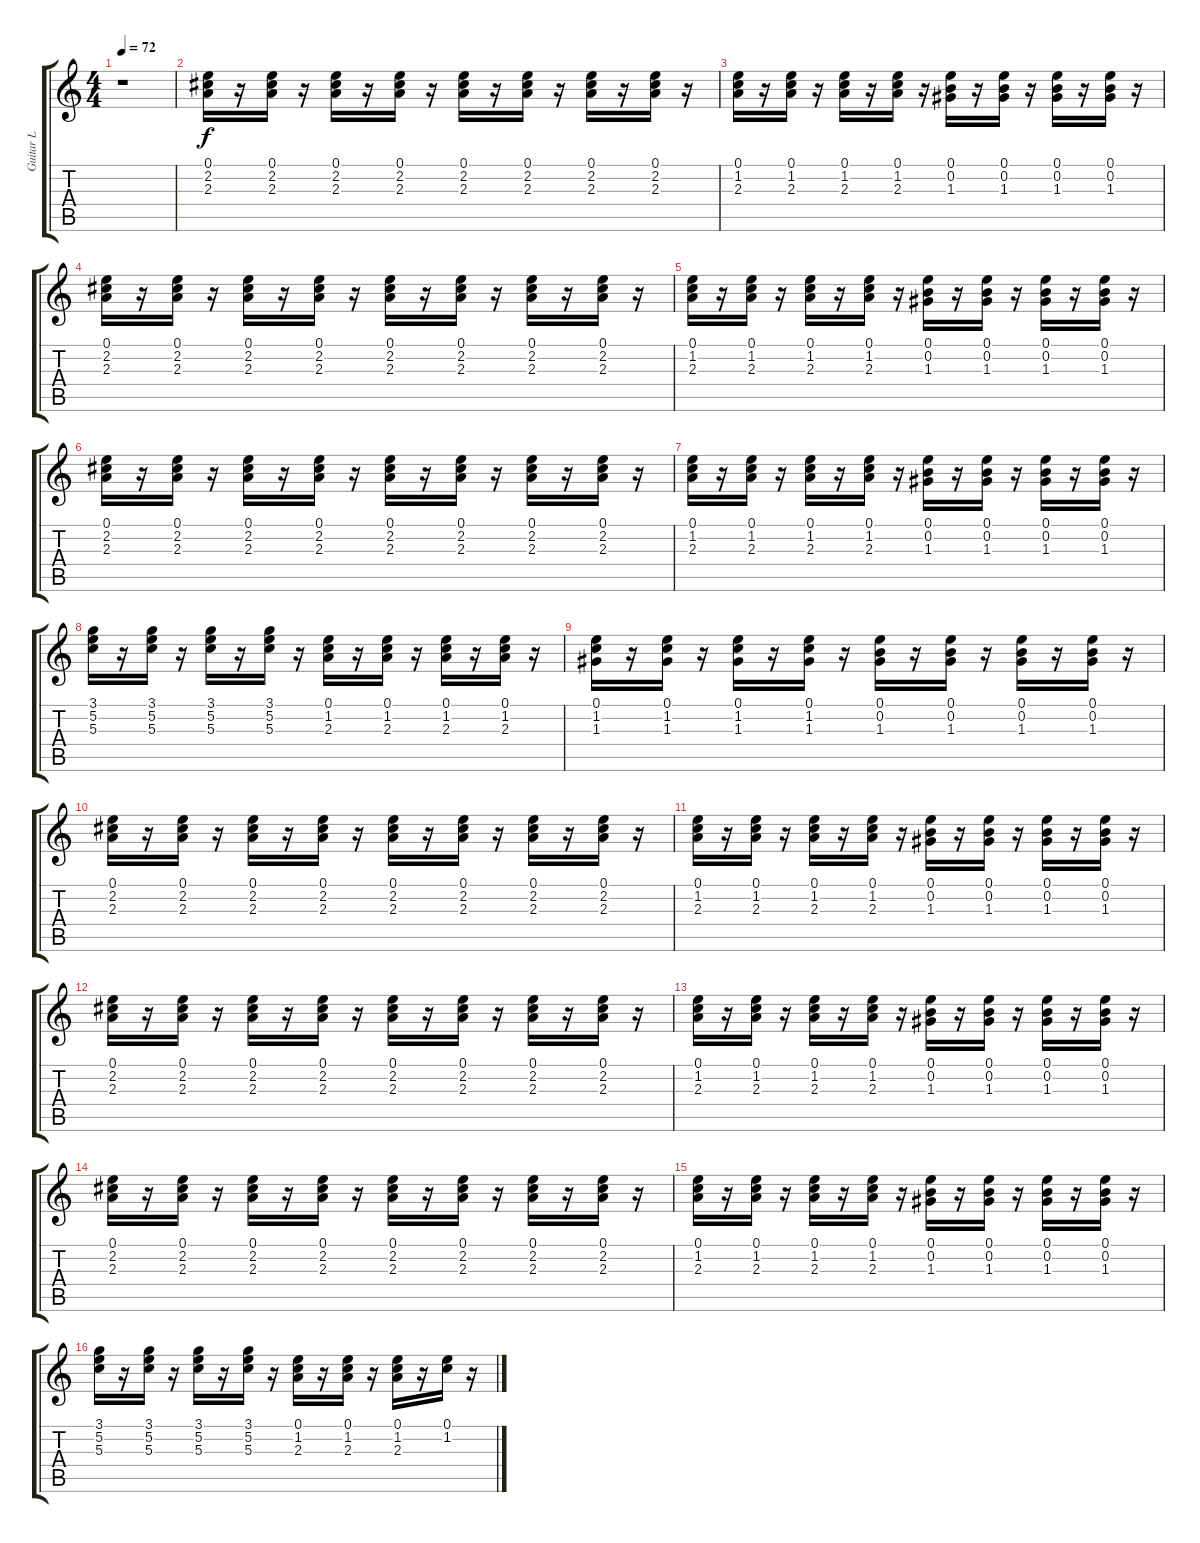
\track ("Guitar L" "Guitar L") {instrument acousticguitarsteel}
\staff {score tabs}
\tuning (E4 B3 G3 D3 A2 E2) {hide}
\ts (4 4)
\tempo 72
\clef g2
\ks c
r.1{dy f instrument acousticguitarsteel} |
(0.1 2.2 2.3).16 r.16 (0.1 2.2 2.3).16 r.16 (0.1 2.2 2.3).16 r.16 (0.1 2.2 2.3).16 r.16 (0.1 2.2 2.3).16 r.16 (0.1 2.2 2.3).16 r.16 (0.1 2.2 2.3).16 r.16 (0.1 2.2 2.3).16 r.16 |
(0.1 1.2 2.3).16 r.16 (0.1 1.2 2.3).16 r.16 (0.1 1.2 2.3).16 r.16 (0.1 1.2 2.3).16 r.16 (0.1 0.2 1.3).16 r.16 (0.1 0.2 1.3).16 r.16 (0.1 0.2 1.3).16 r.16 (0.1 0.2 1.3).16 r.16 |
(0.1 2.2 2.3).16 r.16 (0.1 2.2 2.3).16 r.16 (0.1 2.2 2.3).16 r.16 (0.1 2.2 2.3).16 r.16 (0.1 2.2 2.3).16 r.16 (0.1 2.2 2.3).16 r.16 (0.1 2.2 2.3).16 r.16 (0.1 2.2 2.3).16 r.16 |
(0.1 1.2 2.3).16 r.16 (0.1 1.2 2.3).16 r.16 (0.1 1.2 2.3).16 r.16 (0.1 1.2 2.3).16 r.16 (0.1 0.2 1.3).16 r.16 (0.1 0.2 1.3).16 r.16 (0.1 0.2 1.3).16 r.16 (0.1 0.2 1.3).16 r.16 |
(0.1 2.2 2.3).16 r.16 (0.1 2.2 2.3).16 r.16 (0.1 2.2 2.3).16 r.16 (0.1 2.2 2.3).16 r.16 (0.1 2.2 2.3).16 r.16 (0.1 2.2 2.3).16 r.16 (0.1 2.2 2.3).16 r.16 (0.1 2.2 2.3).16 r.16 |
(0.1 1.2 2.3).16 r.16 (0.1 1.2 2.3).16 r.16 (0.1 1.2 2.3).16 r.16 (0.1 1.2 2.3).16 r.16 (0.1 0.2 1.3).16 r.16 (0.1 0.2 1.3).16 r.16 (0.1 0.2 1.3).16 r.16 (0.1 0.2 1.3).16 r.16 |
(3.1 5.2 5.3).16 r.16 (3.1 5.2 5.3).16 r.16 (3.1 5.2 5.3).16 r.16 (3.1 5.2 5.3).16 r.16 (0.1 1.2 2.3).16 r.16 (0.1 1.2 2.3).16 r.16 (0.1 1.2 2.3).16 r.16 (0.1 1.2 2.3).16 r.16 |
(0.1 1.2 1.3).16 r.16 (0.1 1.2 1.3).16 r.16 (0.1 1.2 1.3).16 r.16 (0.1 1.2 1.3).16 r.16 (0.1 0.2 1.3).16 r.16 (0.1 0.2 1.3).16 r.16 (0.1 0.2 1.3).16 r.16 (0.1 0.2 1.3).16 r.16 |
(0.1 2.2 2.3).16 r.16 (0.1 2.2 2.3).16 r.16 (0.1 2.2 2.3).16 r.16 (0.1 2.2 2.3).16 r.16 (0.1 2.2 2.3).16 r.16 (0.1 2.2 2.3).16 r.16 (0.1 2.2 2.3).16 r.16 (0.1 2.2 2.3).16 r.16 |
(0.1 1.2 2.3).16 r.16 (0.1 1.2 2.3).16 r.16 (0.1 1.2 2.3).16 r.16 (0.1 1.2 2.3).16 r.16 (0.1 0.2 1.3).16 r.16 (0.1 0.2 1.3).16 r.16 (0.1 0.2 1.3).16 r.16 (0.1 0.2 1.3).16 r.16 |
(0.1 2.2 2.3).16 r.16 (0.1 2.2 2.3).16 r.16 (0.1 2.2 2.3).16 r.16 (0.1 2.2 2.3).16 r.16 (0.1 2.2 2.3).16 r.16 (0.1 2.2 2.3).16 r.16 (0.1 2.2 2.3).16 r.16 (0.1 2.2 2.3).16 r.16 |
(0.1 1.2 2.3).16 r.16 (0.1 1.2 2.3).16 r.16 (0.1 1.2 2.3).16 r.16 (0.1 1.2 2.3).16 r.16 (0.1 0.2 1.3).16 r.16 (0.1 0.2 1.3).16 r.16 (0.1 0.2 1.3).16 r.16 (0.1 0.2 1.3).16 r.16 |
(0.1 2.2 2.3).16 r.16 (0.1 2.2 2.3).16 r.16 (0.1 2.2 2.3).16 r.16 (0.1 2.2 2.3).16 r.16 (0.1 2.2 2.3).16 r.16 (0.1 2.2 2.3).16 r.16 (0.1 2.2 2.3).16 r.16 (0.1 2.2 2.3).16 r.16 |
(0.1 1.2 2.3).16 r.16 (0.1 1.2 2.3).16 r.16 (0.1 1.2 2.3).16 r.16 (0.1 1.2 2.3).16 r.16 (0.1 0.2 1.3).16 r.16 (0.1 0.2 1.3).16 r.16 (0.1 0.2 1.3).16 r.16 (0.1 0.2 1.3).16 r.16 |
(3.1 5.2 5.3).16 r.16 (3.1 5.2 5.3).16 r.16 (3.1 5.2 5.3).16 r.16 (3.1 5.2 5.3).16 r.16 (0.1 1.2 2.3).16 r.16 (0.1 1.2 2.3).16 r.16 (0.1 1.2 2.3).16 r.16 (0.1 1.2).16 r.16
